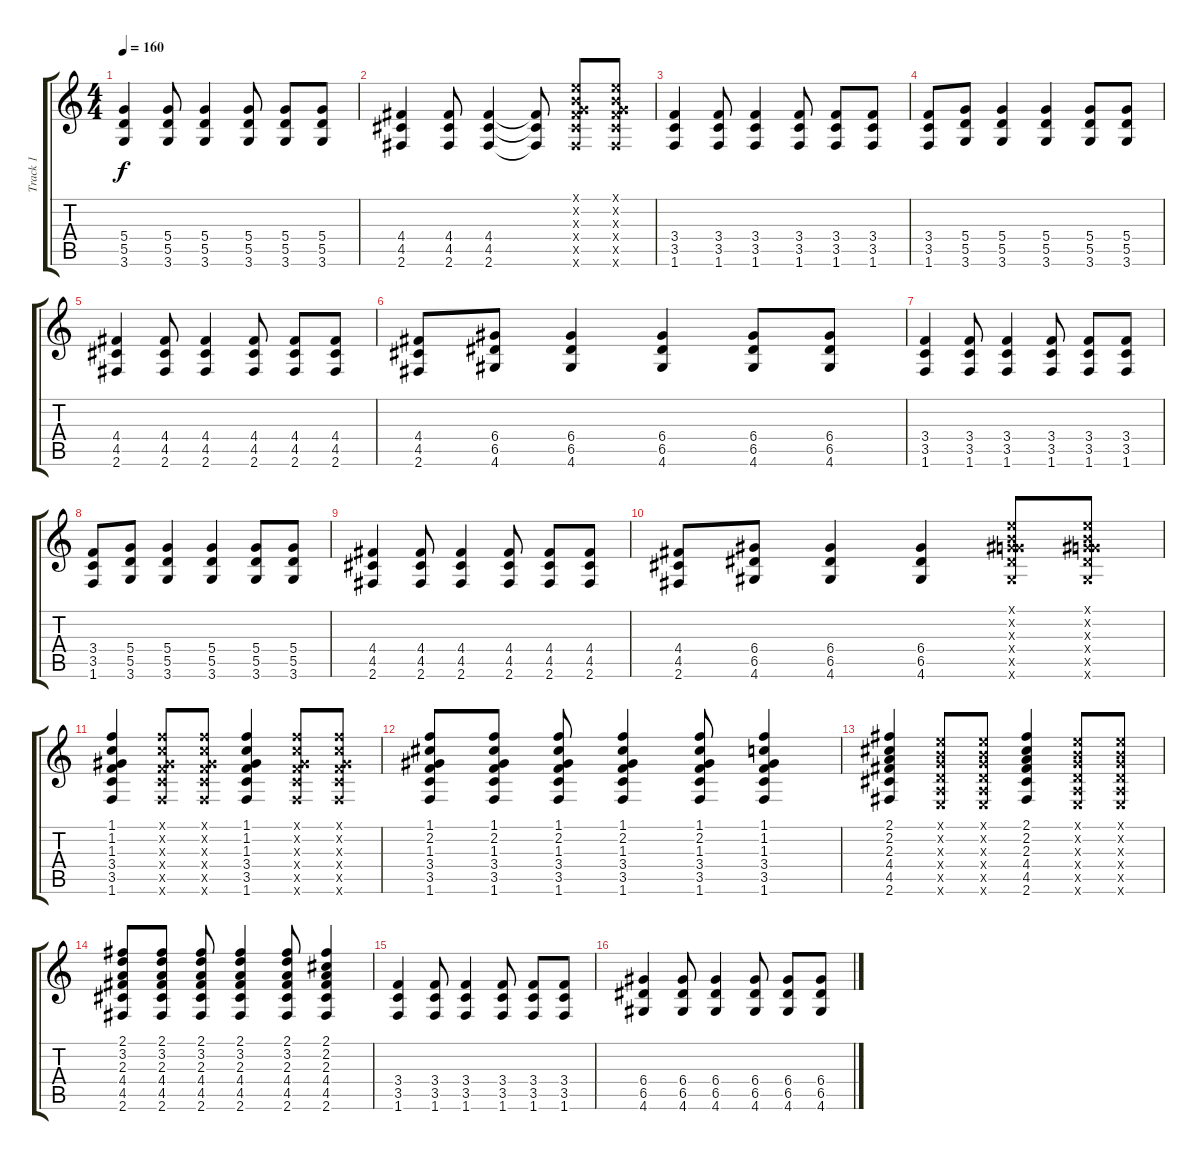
\track ("Track 1" "Track 1") {instrument distortionguitar}
\staff {score tabs}
\tuning (E4 B3 G3 D3 A2 E2) {hide}
\ts (4 4)
\tempo 160
\clef g2
\ks c
(5.4 5.5 3.6).4{dy f} (5.4 5.5 3.6).8 (5.4 5.5 3.6).4 (5.4 5.5 3.6).8 (5.4 5.5 3.6).8 (5.4 5.5 3.6).8 |
(4.4 4.5 2.6).4 (4.4 4.5 2.6).8 (4.4 4.5 2.6).4 (4.4{t} 4.5{t} 2.6{t}).8 (0.1{x} 0.2{x} 0.3{x} 4.4{x} 4.5{x} 2.6{x}).8 (0.1{x} 0.2{x} 0.3{x} 4.4{x} 4.5{x} 2.6{x}).8 |
(3.4 3.5 1.6).4 (3.4 3.5 1.6).8 (3.4 3.5 1.6).4 (3.4 3.5 1.6).8 (3.4 3.5 1.6).8 (3.4 3.5 1.6).8 |
(3.4 3.5 1.6).8 (5.4 5.5 3.6).8 (5.4 5.5 3.6).4 (5.4 5.5 3.6).4 (5.4 5.5 3.6).8 (5.4 5.5 3.6).8 |
(4.4 4.5 2.6).4 (4.4 4.5 2.6).8 (4.4 4.5 2.6).4 (4.4 4.5 2.6).8 (4.4 4.5 2.6).8 (4.4 4.5 2.6).8 |
(4.4 4.5 2.6).8 (6.4 6.5 4.6).8 (6.4 6.5 4.6).4 (6.4 6.5 4.6).4 (6.4 6.5 4.6).8 (6.4 6.5 4.6).8 |
(3.4 3.5 1.6).4 (3.4 3.5 1.6).8 (3.4 3.5 1.6).4 (3.4 3.5 1.6).8 (3.4 3.5 1.6).8 (3.4 3.5 1.6).8 |
(3.4 3.5 1.6).8 (5.4 5.5 3.6).8 (5.4 5.5 3.6).4 (5.4 5.5 3.6).4 (5.4 5.5 3.6).8 (5.4 5.5 3.6).8 |
(4.4 4.5 2.6).4 (4.4 4.5 2.6).8 (4.4 4.5 2.6).4 (4.4 4.5 2.6).8 (4.4 4.5 2.6).8 (4.4 4.5 2.6).8 |
(4.4 4.5 2.6).8 (6.4 6.5 4.6).8 (6.4 6.5 4.6).4 (6.4 6.5 4.6).4 (0.1{x} 0.2{x} 0.3{x} 6.4{x} 6.5{x} 4.6{x}).8 (0.1{x} 0.2{x} 0.3{x} 6.4{x} 6.5{x} 4.6{x}).8 |
(1.1 1.2 1.3 3.4 3.5 1.6).4 (1.1{x} 1.2{x} 1.3{x} 3.4{x} 3.5{x} 1.6{x}).8 (1.1{x} 1.2{x} 1.3{x} 3.4{x} 3.5{x} 1.6{x}).8 (1.1 1.2 1.3 3.4 3.5 1.6).4 (1.1{x} 1.2{x} 1.3{x} 3.4{x} 3.5{x} 1.6{x}).8 (1.1{x} 1.2{x} 1.3{x} 3.4{x} 3.5{x} 1.6{x}).8 |
(1.1 2.2 1.3 3.4 3.5 1.6).8 (1.1 2.2 1.3 3.4 3.5 1.6).8 (1.1 2.2 1.3 3.4 3.5 1.6).8 (1.1 2.2 1.3 3.4 3.5 1.6).4 (1.1 2.2 1.3 3.4 3.5 1.6).8 (1.1 1.2 1.3 3.4 3.5 1.6).4 |
(2.1 2.2 2.3 4.4 4.5 2.6).4 (0.1{x} 0.2{x} 0.3{x} 0.4{x} 0.5{x} 0.6{x}).8 (0.1{x} 0.2{x} 0.3{x} 0.4{x} 0.5{x} 0.6{x}).8 (2.1 2.2 2.3 4.4 4.5 2.6).4 (0.1{x} 0.2{x} 0.3{x} 0.4{x} 0.5{x} 0.6{x}).8 (0.1{x} 0.2{x} 0.3{x} 0.4{x} 0.5{x} 0.6{x}).8 |
(2.1 3.2 2.3 4.4 4.5 2.6).8 (2.1 3.2 2.3 4.4 4.5 2.6).8 (2.1 3.2 2.3 4.4 4.5 2.6).8 (2.1 3.2 2.3 4.4 4.5 2.6).4 (2.1 3.2 2.3 4.4 4.5 2.6).8 (2.1 2.2 2.3 4.4 4.5 2.6).4 |
(3.4 3.5 1.6).4 (3.4 3.5 1.6).8 (3.4 3.5 1.6).4 (3.4 3.5 1.6).8 (3.4 3.5 1.6).8 (3.4 3.5 1.6).8 |
(6.4 6.5 4.6).4 (6.4 6.5 4.6).8 (6.4 6.5 4.6).4 (6.4 6.5 4.6).8 (6.4 6.5 4.6).8 (6.4 6.5 4.6).8
